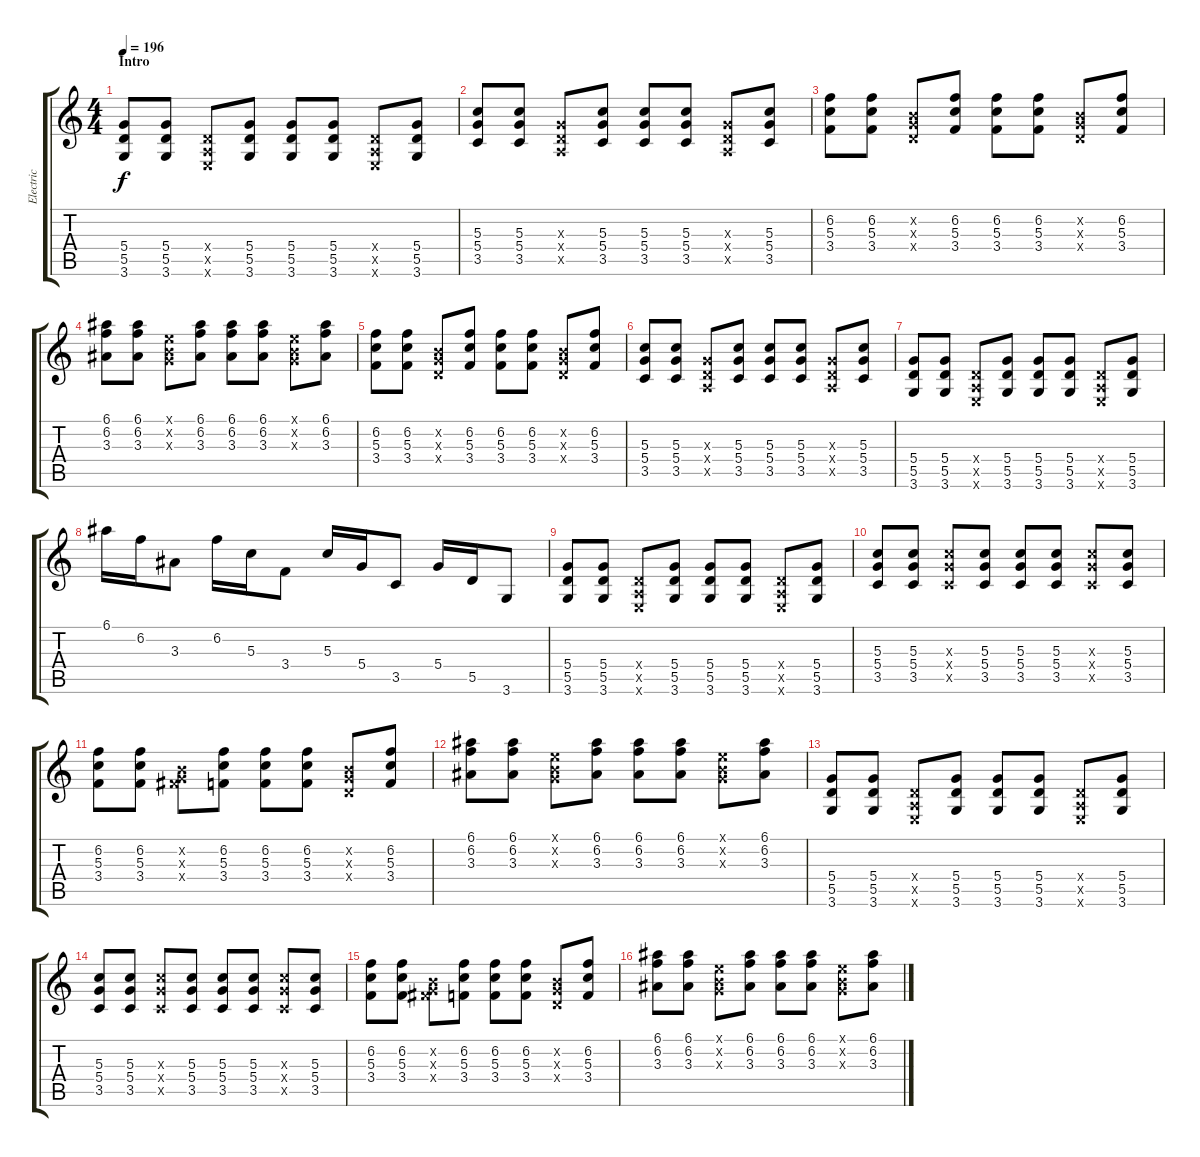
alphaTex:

\track ("Electric" "Electric") {instrument distortionguitar}
\staff {score tabs}
\tuning (E4 B3 G3 D3 A2 E2) {hide}
\ts (4 4)
\section ("" "Intro")
\tempo 196
\clef g2
\ks c
(5.4 5.5 3.6).8{dy f instrument distortionguitar} (5.4 5.5 3.6).8 (0.4{x} 0.5{x} 0.6{x}).8 (5.4 5.5 3.6).8 (5.4 5.5 3.6).8 (5.4 5.5 3.6).8 (0.4{x} 0.5{x} 0.6{x}).8 (5.4 5.5 3.6).8 |
(5.3 5.4 3.5).8 (5.3 5.4 3.5).8 (0.3{x} 0.4{x} 0.5{x}).8 (5.3 5.4 3.5).8 (5.3 5.4 3.5).8 (5.3 5.4 3.5).8 (0.3{x} 0.4{x} 0.5{x}).8 (5.3 5.4 3.5).8 |
(6.2 5.3 3.4).8 (6.2 5.3 3.4).8 (0.2{x} 0.3{x} 0.4{x}).8 (6.2 5.3 3.4).8 (6.2 5.3 3.4).8 (6.2 5.3 3.4).8 (0.2{x} 0.3{x} 0.4{x}).8 (6.2 5.3 3.4).8 |
(6.1 6.2 3.3).8 (6.1 6.2 3.3).8 (0.1{x} 0.2{x} 0.3{x}).8 (6.1 6.2 3.3).8 (6.1 6.2 3.3).8 (6.1 6.2 3.3).8 (0.1{x} 0.2{x} 0.3{x}).8 (6.1 6.2 3.3).8 |
(6.2 5.3 3.4).8 (6.2 5.3 3.4).8 (0.2{x} 0.3{x} 0.4{x}).8 (6.2 5.3 3.4).8 (6.2 5.3 3.4).8 (6.2 5.3 3.4).8 (0.2{x} 0.3{x} 0.4{x}).8 (6.2 5.3 3.4).8 |
(5.3 5.4 3.5).8 (5.3 5.4 3.5).8 (0.3{x} 0.4{x} 0.5{x}).8 (5.3 5.4 3.5).8 (5.3 5.4 3.5).8 (5.3 5.4 3.5).8 (0.3{x} 0.4{x} 0.5{x}).8 (5.3 5.4 3.5).8 |
(5.4 5.5 3.6).8 (5.4 5.5 3.6).8 (0.4{x} 0.5{x} 0.6{x}).8 (5.4 5.5 3.6).8 (5.4 5.5 3.6).8 (5.4 5.5 3.6).8 (0.4{x} 0.5{x} 0.6{x}).8 (5.4 5.5 3.6).8 |
6.1.16 6.2.16 3.3.8 6.2.16 5.3.16 3.4.8 5.3.16 5.4.16 3.5.8 5.4.16 5.5.16 3.6.8 |
(5.4 5.5 3.6).8 (5.4 5.5 3.6).8 (0.4{x} 0.5{x} 0.6{x}).8 (5.4 5.5 3.6).8 (5.4 5.5 3.6).8 (5.4 5.5 3.6).8 (0.4{x} 0.5{x} 0.6{x}).8 (5.4 5.5 3.6).8 |
(5.3 5.4 3.5).8 (5.3 5.4 3.5).8 (5.3{x} 5.4{x} 3.5{x}).8 (5.3 5.4 3.5).8 (5.3 5.4 3.5).8 (5.3 5.4 3.5).8 (5.3{x} 5.4{x} 3.5{x}).8 (5.3 5.4 3.5).8 |
(6.2 5.3 3.4).8 (6.2 5.3 3.4).8 (0.2{x} 0.3{x} 4.4{x}).8 (6.2 5.3 3.4).8 (6.2 5.3 3.4).8 (6.2 5.3 3.4).8 (0.2{x} 0.3{x} 0.4{x}).8 (6.2 5.3 3.4).8 |
(6.1 6.2 3.3).8 (6.1 6.2 3.3).8 (0.1{x} 0.2{x} 0.3{x}).8 (6.1 6.2 3.3).8 (6.1 6.2 3.3).8 (6.1 6.2 3.3).8 (0.1{x} 0.2{x} 0.3{x}).8 (6.1 6.2 3.3).8 |
(5.4 5.5 3.6).8 (5.4 5.5 3.6).8 (0.4{x} 0.5{x} 0.6{x}).8 (5.4 5.5 3.6).8 (5.4 5.5 3.6).8 (5.4 5.5 3.6).8 (0.4{x} 0.5{x} 0.6{x}).8 (5.4 5.5 3.6).8 |
(5.3 5.4 3.5).8 (5.3 5.4 3.5).8 (5.3{x} 5.4{x} 3.5{x}).8 (5.3 5.4 3.5).8 (5.3 5.4 3.5).8 (5.3 5.4 3.5).8 (5.3{x} 5.4{x} 3.5{x}).8 (5.3 5.4 3.5).8 |
(6.2 5.3 3.4).8 (6.2 5.3 3.4).8 (0.2{x} 0.3{x} 4.4{x}).8 (6.2 5.3 3.4).8 (6.2 5.3 3.4).8 (6.2 5.3 3.4).8 (0.2{x} 0.3{x} 0.4{x}).8 (6.2 5.3 3.4).8 |
(6.1 6.2 3.3).8 (6.1 6.2 3.3).8 (0.1{x} 0.2{x} 0.3{x}).8 (6.1 6.2 3.3).8 (6.1 6.2 3.3).8 (6.1 6.2 3.3).8 (0.1{x} 0.2{x} 0.3{x}).8 (6.1 6.2 3.3).8
